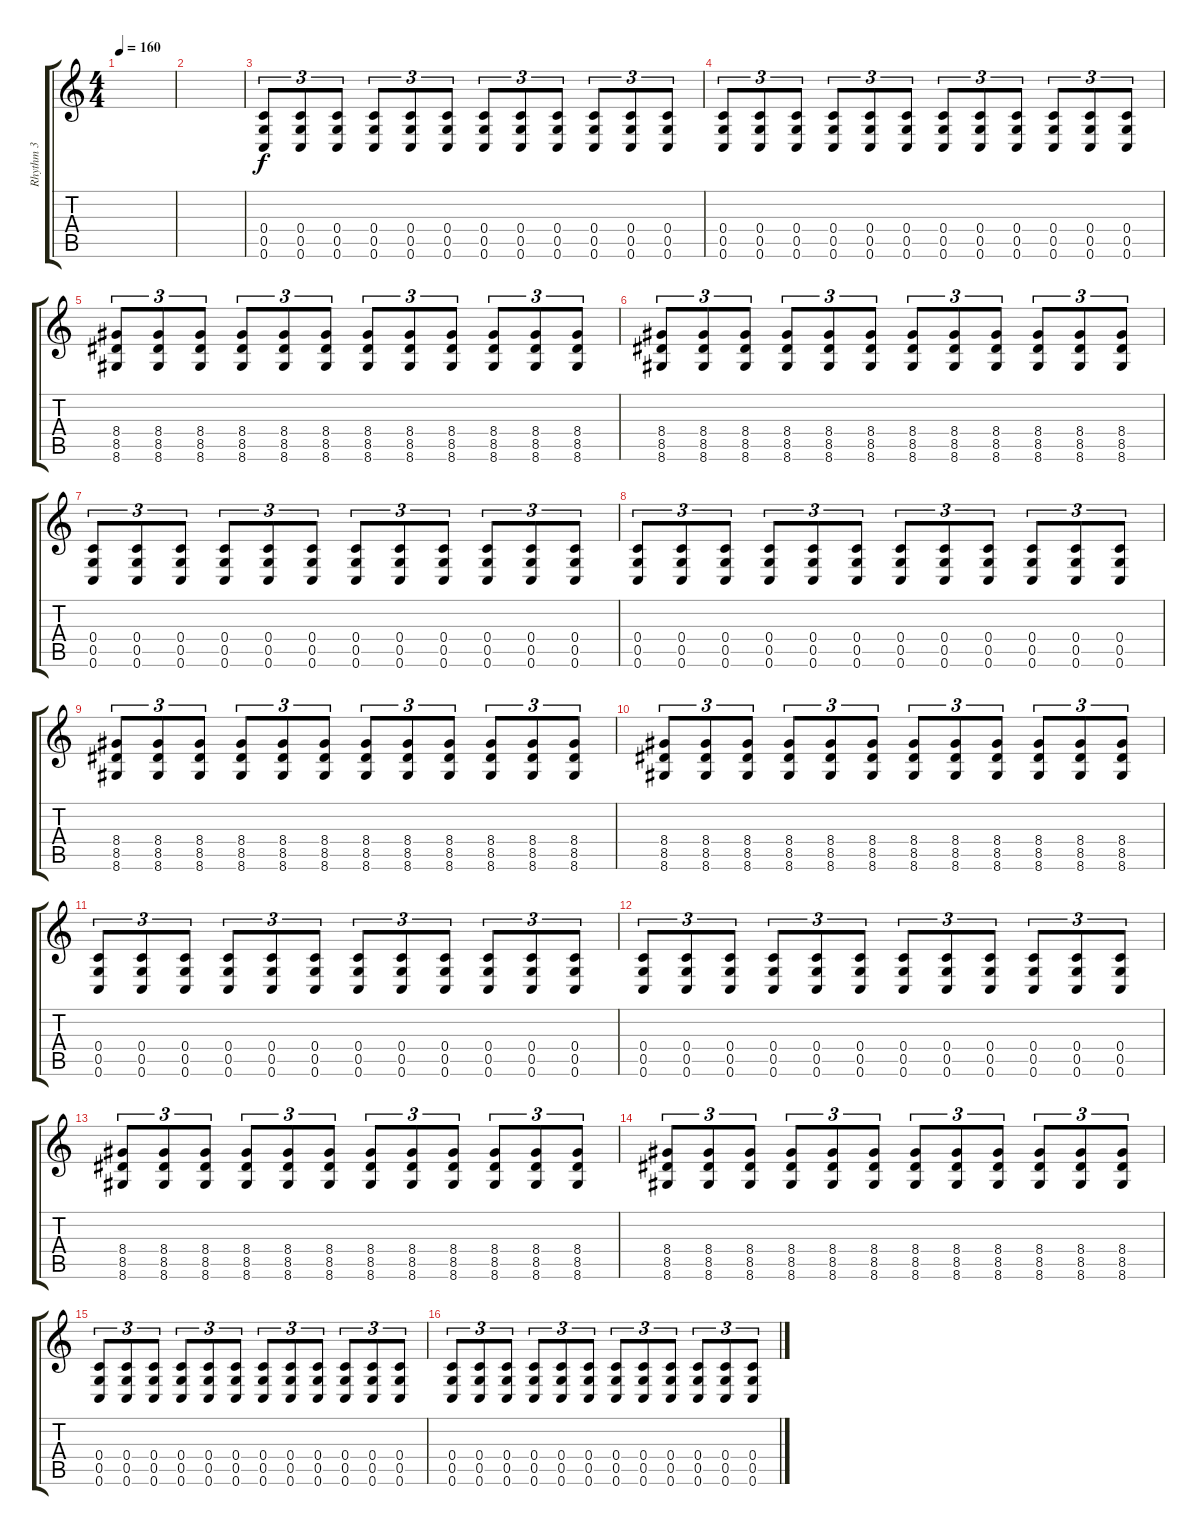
\track ("Rhythm 3" "Rhythm 3") {instrument distortionguitar}
\staff {score tabs}
\tuning (D4 A3 F3 C3 G2 C2) {hide}
\ts (4 4)
\tempo 160
\clef g2
\ks c
|
|
(0.4 0.5 0.6).8{tu (3 2) dy f} (0.4 0.5 0.6).8{tu (3 2)} (0.4 0.5 0.6).8{tu (3 2)} (0.4 0.5 0.6).8{tu (3 2)} (0.4 0.5 0.6).8{tu (3 2)} (0.4 0.5 0.6).8{tu (3 2)} (0.4 0.5 0.6).8{tu (3 2)} (0.4 0.5 0.6).8{tu (3 2)} (0.4 0.5 0.6).8{tu (3 2)} (0.4 0.5 0.6).8{tu (3 2)} (0.4 0.5 0.6).8{tu (3 2)} (0.4 0.5 0.6).8{tu (3 2)} |
(0.4 0.5 0.6).8{tu (3 2)} (0.4 0.5 0.6).8{tu (3 2)} (0.4 0.5 0.6).8{tu (3 2)} (0.4 0.5 0.6).8{tu (3 2)} (0.4 0.5 0.6).8{tu (3 2)} (0.4 0.5 0.6).8{tu (3 2)} (0.4 0.5 0.6).8{tu (3 2)} (0.4 0.5 0.6).8{tu (3 2)} (0.4 0.5 0.6).8{tu (3 2)} (0.4 0.5 0.6).8{tu (3 2)} (0.4 0.5 0.6).8{tu (3 2)} (0.4 0.5 0.6).8{tu (3 2)} |
(8.4 8.5 8.6).8{tu (3 2)} (8.4 8.5 8.6).8{tu (3 2)} (8.4 8.5 8.6).8{tu (3 2)} (8.4 8.5 8.6).8{tu (3 2)} (8.4 8.5 8.6).8{tu (3 2)} (8.4 8.5 8.6).8{tu (3 2)} (8.4 8.5 8.6).8{tu (3 2)} (8.4 8.5 8.6).8{tu (3 2)} (8.4 8.5 8.6).8{tu (3 2)} (8.4 8.5 8.6).8{tu (3 2)} (8.4 8.5 8.6).8{tu (3 2)} (8.4 8.5 8.6).8{tu (3 2)} |
(8.4 8.5 8.6).8{tu (3 2)} (8.4 8.5 8.6).8{tu (3 2)} (8.4 8.5 8.6).8{tu (3 2)} (8.4 8.5 8.6).8{tu (3 2)} (8.4 8.5 8.6).8{tu (3 2)} (8.4 8.5 8.6).8{tu (3 2)} (8.4 8.5 8.6).8{tu (3 2)} (8.4 8.5 8.6).8{tu (3 2)} (8.4 8.5 8.6).8{tu (3 2)} (8.4 8.5 8.6).8{tu (3 2)} (8.4 8.5 8.6).8{tu (3 2)} (8.4 8.5 8.6).8{tu (3 2)} |
(0.4 0.5 0.6).8{tu (3 2)} (0.4 0.5 0.6).8{tu (3 2)} (0.4 0.5 0.6).8{tu (3 2)} (0.4 0.5 0.6).8{tu (3 2)} (0.4 0.5 0.6).8{tu (3 2)} (0.4 0.5 0.6).8{tu (3 2)} (0.4 0.5 0.6).8{tu (3 2)} (0.4 0.5 0.6).8{tu (3 2)} (0.4 0.5 0.6).8{tu (3 2)} (0.4 0.5 0.6).8{tu (3 2)} (0.4 0.5 0.6).8{tu (3 2)} (0.4 0.5 0.6).8{tu (3 2)} |
(0.4 0.5 0.6).8{tu (3 2)} (0.4 0.5 0.6).8{tu (3 2)} (0.4 0.5 0.6).8{tu (3 2)} (0.4 0.5 0.6).8{tu (3 2)} (0.4 0.5 0.6).8{tu (3 2)} (0.4 0.5 0.6).8{tu (3 2)} (0.4 0.5 0.6).8{tu (3 2)} (0.4 0.5 0.6).8{tu (3 2)} (0.4 0.5 0.6).8{tu (3 2)} (0.4 0.5 0.6).8{tu (3 2)} (0.4 0.5 0.6).8{tu (3 2)} (0.4 0.5 0.6).8{tu (3 2)} |
(8.4 8.5 8.6).8{tu (3 2)} (8.4 8.5 8.6).8{tu (3 2)} (8.4 8.5 8.6).8{tu (3 2)} (8.4 8.5 8.6).8{tu (3 2)} (8.4 8.5 8.6).8{tu (3 2)} (8.4 8.5 8.6).8{tu (3 2)} (8.4 8.5 8.6).8{tu (3 2)} (8.4 8.5 8.6).8{tu (3 2)} (8.4 8.5 8.6).8{tu (3 2)} (8.4 8.5 8.6).8{tu (3 2)} (8.4 8.5 8.6).8{tu (3 2)} (8.4 8.5 8.6).8{tu (3 2)} |
(8.4 8.5 8.6).8{tu (3 2)} (8.4 8.5 8.6).8{tu (3 2)} (8.4 8.5 8.6).8{tu (3 2)} (8.4 8.5 8.6).8{tu (3 2)} (8.4 8.5 8.6).8{tu (3 2)} (8.4 8.5 8.6).8{tu (3 2)} (8.4 8.5 8.6).8{tu (3 2)} (8.4 8.5 8.6).8{tu (3 2)} (8.4 8.5 8.6).8{tu (3 2)} (8.4 8.5 8.6).8{tu (3 2)} (8.4 8.5 8.6).8{tu (3 2)} (8.4 8.5 8.6).8{tu (3 2)} |
(0.4 0.5 0.6).8{tu (3 2)} (0.4 0.5 0.6).8{tu (3 2)} (0.4 0.5 0.6).8{tu (3 2)} (0.4 0.5 0.6).8{tu (3 2)} (0.4 0.5 0.6).8{tu (3 2)} (0.4 0.5 0.6).8{tu (3 2)} (0.4 0.5 0.6).8{tu (3 2)} (0.4 0.5 0.6).8{tu (3 2)} (0.4 0.5 0.6).8{tu (3 2)} (0.4 0.5 0.6).8{tu (3 2)} (0.4 0.5 0.6).8{tu (3 2)} (0.4 0.5 0.6).8{tu (3 2)} |
(0.4 0.5 0.6).8{tu (3 2)} (0.4 0.5 0.6).8{tu (3 2)} (0.4 0.5 0.6).8{tu (3 2)} (0.4 0.5 0.6).8{tu (3 2)} (0.4 0.5 0.6).8{tu (3 2)} (0.4 0.5 0.6).8{tu (3 2)} (0.4 0.5 0.6).8{tu (3 2)} (0.4 0.5 0.6).8{tu (3 2)} (0.4 0.5 0.6).8{tu (3 2)} (0.4 0.5 0.6).8{tu (3 2)} (0.4 0.5 0.6).8{tu (3 2)} (0.4 0.5 0.6).8{tu (3 2)} |
(8.4 8.5 8.6).8{tu (3 2)} (8.4 8.5 8.6).8{tu (3 2)} (8.4 8.5 8.6).8{tu (3 2)} (8.4 8.5 8.6).8{tu (3 2)} (8.4 8.5 8.6).8{tu (3 2)} (8.4 8.5 8.6).8{tu (3 2)} (8.4 8.5 8.6).8{tu (3 2)} (8.4 8.5 8.6).8{tu (3 2)} (8.4 8.5 8.6).8{tu (3 2)} (8.4 8.5 8.6).8{tu (3 2)} (8.4 8.5 8.6).8{tu (3 2)} (8.4 8.5 8.6).8{tu (3 2)} |
(8.4 8.5 8.6).8{tu (3 2)} (8.4 8.5 8.6).8{tu (3 2)} (8.4 8.5 8.6).8{tu (3 2)} (8.4 8.5 8.6).8{tu (3 2)} (8.4 8.5 8.6).8{tu (3 2)} (8.4 8.5 8.6).8{tu (3 2)} (8.4 8.5 8.6).8{tu (3 2)} (8.4 8.5 8.6).8{tu (3 2)} (8.4 8.5 8.6).8{tu (3 2)} (8.4 8.5 8.6).8{tu (3 2)} (8.4 8.5 8.6).8{tu (3 2)} (8.4 8.5 8.6).8{tu (3 2)} |
(0.4 0.5 0.6).8{tu (3 2)} (0.4 0.5 0.6).8{tu (3 2)} (0.4 0.5 0.6).8{tu (3 2)} (0.4 0.5 0.6).8{tu (3 2)} (0.4 0.5 0.6).8{tu (3 2)} (0.4 0.5 0.6).8{tu (3 2)} (0.4 0.5 0.6).8{tu (3 2)} (0.4 0.5 0.6).8{tu (3 2)} (0.4 0.5 0.6).8{tu (3 2)} (0.4 0.5 0.6).8{tu (3 2)} (0.4 0.5 0.6).8{tu (3 2)} (0.4 0.5 0.6).8{tu (3 2)} |
(0.4 0.5 0.6).8{tu (3 2)} (0.4 0.5 0.6).8{tu (3 2)} (0.4 0.5 0.6).8{tu (3 2)} (0.4 0.5 0.6).8{tu (3 2)} (0.4 0.5 0.6).8{tu (3 2)} (0.4 0.5 0.6).8{tu (3 2)} (0.4 0.5 0.6).8{tu (3 2)} (0.4 0.5 0.6).8{tu (3 2)} (0.4 0.5 0.6).8{tu (3 2)} (0.4 0.5 0.6).8{tu (3 2)} (0.4 0.5 0.6).8{tu (3 2)} (0.4 0.5 0.6).8{tu (3 2)}
